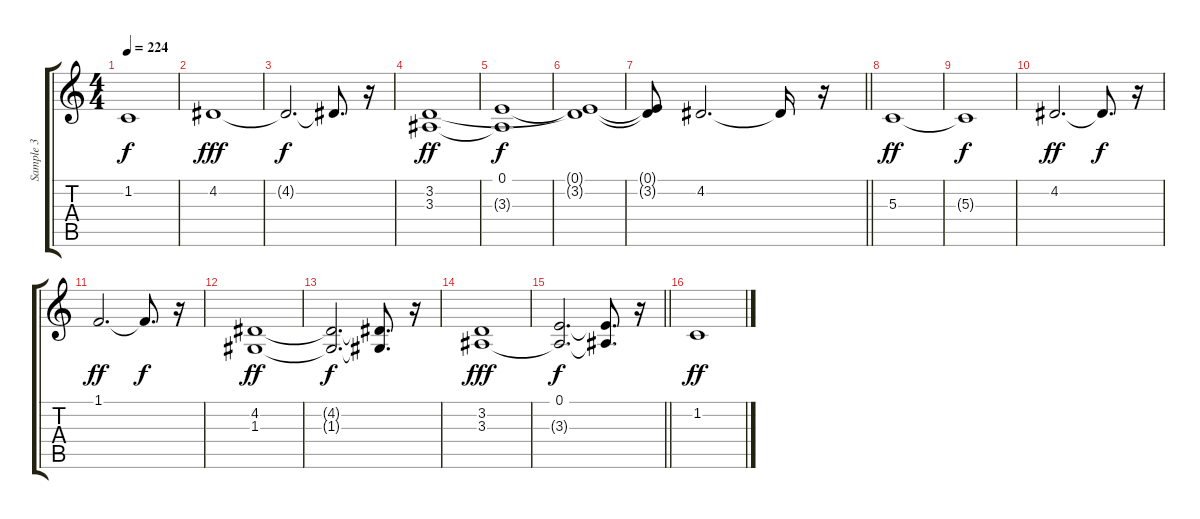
\track ("Sample 3" "Sample 3") {instrument pad2warm}
\staff {score tabs}
\tuning (E4 B3 G3 D3 A2 E2) {hide}
\ts (4 4)
\tempo 224
\clef g2
\ks c
1.2{t}.1{dy f} |
4.2.1{dy fff} |
4.2{t}.2{d dy f} 4.2{t}.8{d} r.16 |
(3.2 3.3).1{dy ff} |
(0.1 3.3{t}).1{dy f} |
(0.1{t} 3.2{t}).1 |
\barLineRight lightlight
(0.1{t} 3.2{t}).8 4.2.2{d} 4.2{t}.16 r.16 |
\section ("" " ")
5.3.1{dy ff} |
5.3{t}.1{dy f} |
4.2.2{d dy ff} 4.2{t}.8{d dy f} r.16 |
1.1.2{d dy ff} 1.1{t}.8{d dy f} r.16 |
(4.2 1.3).1{dy ff} |
(4.2{t} 1.3{t}).2{d dy f} (4.2{t} 1.3{t}).8{d} r.16 |
(3.2 3.3).1{dy fff} |
\barLineRight lightlight
(0.1 3.3{t}).2{d dy f} (0.1{t} 3.3{t}).8{d} r.16 |
1.2.1{dy ff}
